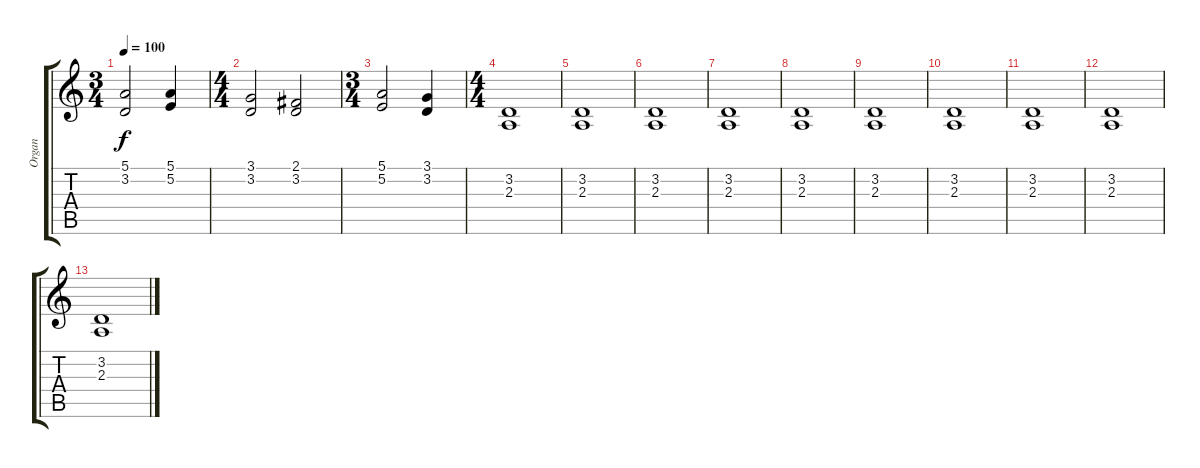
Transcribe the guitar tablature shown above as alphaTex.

\track ("Organ" "Organ") {instrument percussiveorgan}
\staff {score tabs}
\tuning (E4 B3 G3 D3 A2 E2) {hide}
\ts (3 4)
\tempo 100
\clef g2
\ks c
(5.1 3.2).2{dy f} (5.1 5.2).4 |
\ts (4 4)
(3.1 3.2).2 (2.1 3.2).2 |
\ts (3 4)
(5.1 5.2).2 (3.1 3.2).4 |
\ts (4 4)
(3.2 2.3).1 |
(3.2 2.3).1 |
(3.2 2.3).1 |
(3.2 2.3).1 |
(3.2 2.3).1 |
(3.2 2.3).1 |
(3.2 2.3).1 |
(3.2 2.3).1 |
(3.2 2.3).1 |
(3.2 2.3).1
